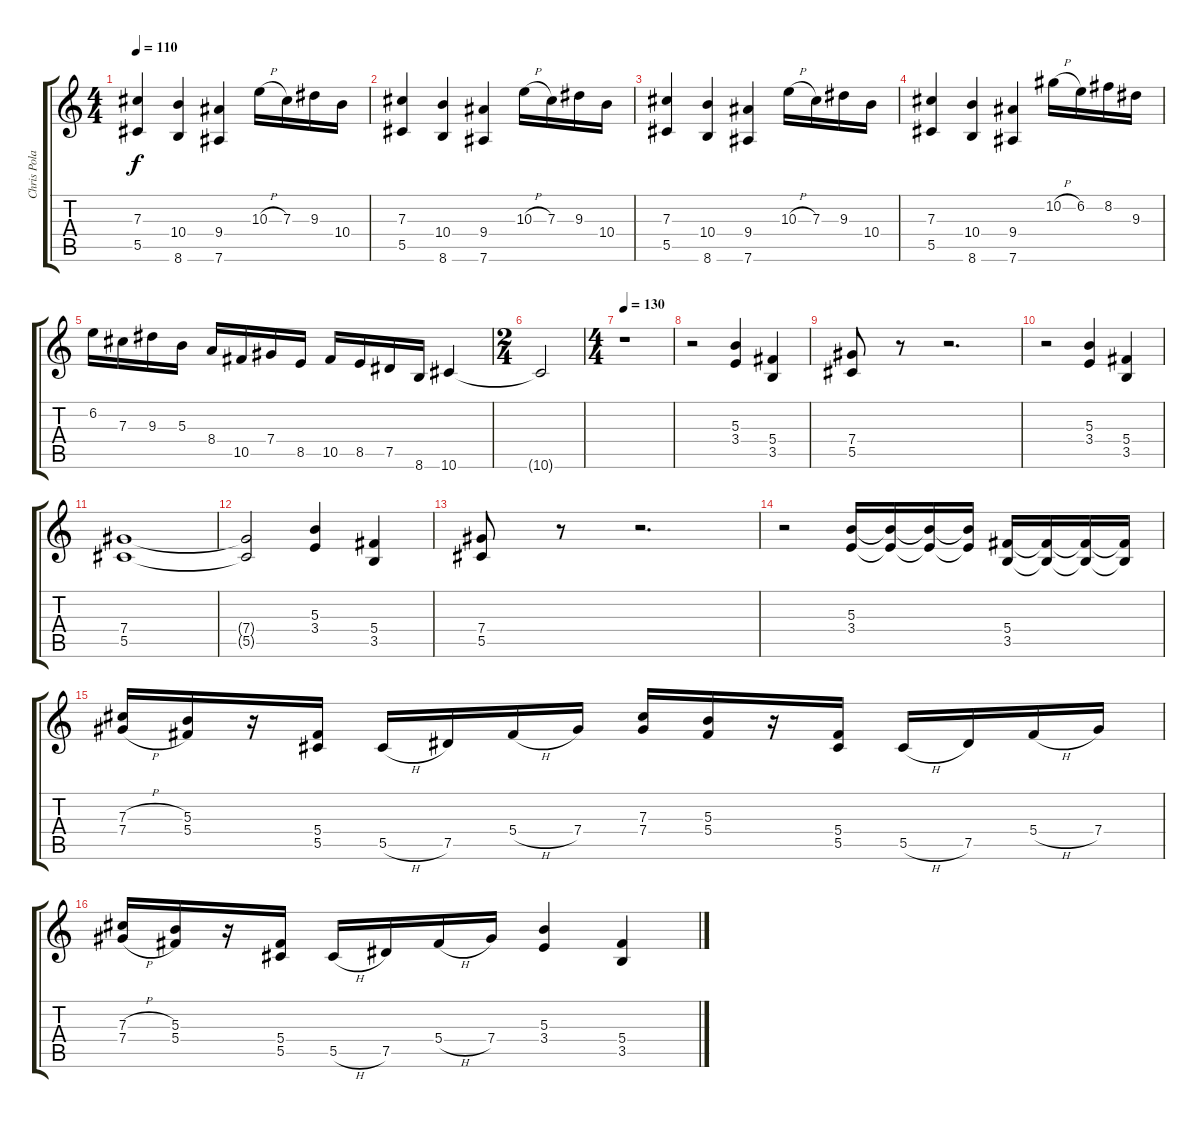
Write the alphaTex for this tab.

\track ("Chris Poland" "Chris Pola") {instrument distortionguitar}
\staff {score tabs}
\tuning (Eb4 Bb3 Gb3 Db3 Ab2 Eb2) {hide}
\ts (4 4)
\tempo 110
\clef g2
\ks c
(7.3 5.5).4{dy f} (10.4 8.6).4 (9.4 7.6).4 10.3{h}.16 7.3.16 9.3.16 10.4.16 |
(7.3 5.5).4 (10.4 8.6).4 (9.4 7.6).4 10.3{h}.16 7.3.16 9.3.16 10.4.16 |
(7.3 5.5).4 (10.4 8.6).4 (9.4 7.6).4 10.3{h}.16 7.3.16 9.3.16 10.4.16 |
(7.3 5.5).4 (10.4 8.6).4 (9.4 7.6).4 10.2{h}.16 6.2.16 8.2.16 9.3.16 |
6.2.16 7.3.16 9.3.16 5.3.16 8.4.16 10.5.16 7.4.16 8.5.16 10.5.16 8.5.16 7.5.16 8.6.16 10.6.4 |
\ts (2 4)
10.6{t}.2 |
\ts (4 4)
\tempo 130
r.1 |
r.2 (5.3 3.4).4 (5.4 3.5).4 |
(7.4 5.5).8 r.8 r.2{d} |
r.2 (5.3 3.4).4 (5.4 3.5).4 |
(7.4 5.5).1 |
(7.4{t} 5.5{t}).2 (5.3 3.4).4 (5.4 3.5).4 |
(7.4 5.5).8 r.8 r.2{d} |
r.2 (5.3 3.4).16 (5.3{t} 3.4{t}).16 (5.3{t} 3.4{t}).16 (5.3{t} 3.4{t}).16 (5.4 3.5).16 (5.4{t} 3.5{t}).16 (5.4{t} 3.5{t}).16 (5.4{t} 3.5{t}).16 |
(7.3{h} 7.4{h}).16 (5.3 5.4).16 r.16 (5.4 5.5).16 5.5{h}.16 7.5.16 5.4{h}.16 7.4.16 (7.3 7.4).16 (5.3 5.4).16 r.16 (5.4 5.5).16 5.5{h}.16 7.5.16 5.4{h}.16 7.4.16 |
(7.3{h} 7.4{h}).16 (5.3 5.4).16 r.16 (5.4 5.5).16 5.5{h}.16 7.5.16 5.4{h}.16 7.4.16 (5.3 3.4).4 (5.4 3.5).4
